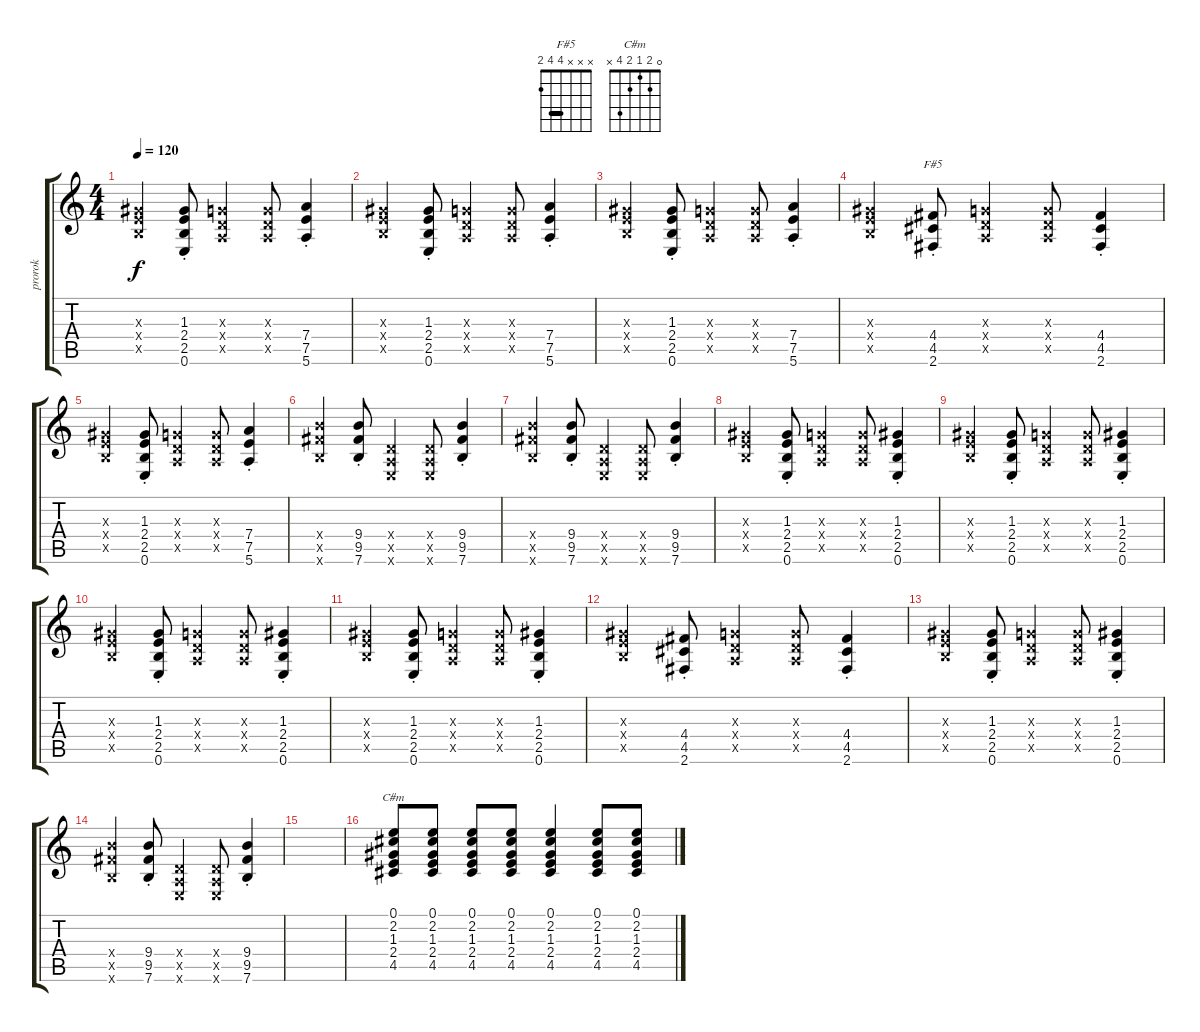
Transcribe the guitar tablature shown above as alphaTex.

\track ("prorok" "prorok") {instrument electricguitarmuted}
\staff {score tabs}
\tuning (E4 B3 G3 D3 A2 E2) {hide}
\chord ("F#5" x x x 4 4 2) {barre 4}
\chord ("C#m" 0 2 1 2 4 x)
\ts (4 4)
\tempo 120
\clef g2
\ks c
(1.3{x} 2.4{x} 2.5{x}).4{dy f} (1.3{st} 2.4{st} 2.5{st} 0.6{st}).8 (0.3{x} 0.4{x} 0.5{x}).4 (0.3{x} 0.4{x} 0.5{x}).8 (7.4{st} 7.5{st} 5.6{st}).4 |
(1.3{x} 2.4{x} 2.5{x}).4 (1.3{st} 2.4{st} 2.5{st} 0.6{st}).8 (0.3{x} 0.4{x} 0.5{x}).4 (0.3{x} 0.4{x} 0.5{x}).8 (7.4{st} 7.5{st} 5.6{st}).4 |
(1.3{x} 2.4{x} 2.5{x}).4 (1.3{st} 2.4{st} 2.5{st} 0.6{st}).8 (0.3{x} 0.4{x} 0.5{x}).4 (0.3{x} 0.4{x} 0.5{x}).8 (7.4{st} 7.5{st} 5.6{st}).4 |
(1.3{x} 2.4{x} 2.5{x}).4 (4.4{st} 4.5{st} 2.6{st}).8{ch "F#5"} (0.3{x} 0.4{x} 0.5{x}).4 (0.3{x} 0.4{x} 0.5{x}).8 (4.4{st} 4.5{st} 2.6{st}).4 |
(1.3{x} 2.4{x} 2.5{x}).4 (1.3{st} 2.4{st} 2.5{st} 0.6{st}).8 (0.3{x} 0.4{x} 0.5{x}).4 (0.3{x} 0.4{x} 0.5{x}).8 (7.4{st} 7.5{st} 5.6{st}).4 |
(9.4{x} 9.5{x} 7.6{x}).4 (9.4{st} 9.5{st} 7.6{st}).8 (0.4{x} 0.5{x} 0.6{x}).4 (0.4{x} 0.5{x} 0.6{x}).8 (9.4{st} 9.5{st} 7.6{st}).4 |
(9.4{x} 9.5{x} 7.6{x}).4 (9.4{st} 9.5{st} 7.6{st}).8 (0.4{x} 0.5{x} 0.6{x}).4 (0.4{x} 0.5{x} 0.6{x}).8 (9.4{st} 9.5{st} 7.6{st}).4 |
(1.3{x} 2.4{x} 2.5{x}).4 (1.3{st} 2.4{st} 2.5{st} 0.6{st}).8 (0.3{x} 0.4{x} 0.5{x}).4 (0.3{x} 0.4{x} 0.5{x}).8 (1.3{st} 2.4{st} 2.5{st} 0.6{st}).4 |
(1.3{x} 2.4{x} 2.5{x}).4 (1.3{st} 2.4{st} 2.5{st} 0.6{st}).8 (0.3{x} 0.4{x} 0.5{x}).4 (0.3{x} 0.4{x} 0.5{x}).8 (1.3{st} 2.4{st} 2.5{st} 0.6{st}).4 |
(1.3{x} 2.4{x} 2.5{x}).4 (1.3{st} 2.4{st} 2.5{st} 0.6{st}).8 (0.3{x} 0.4{x} 0.5{x}).4 (0.3{x} 0.4{x} 0.5{x}).8 (1.3{st} 2.4{st} 2.5{st} 0.6{st}).4 |
(1.3{x} 2.4{x} 2.5{x}).4 (1.3{st} 2.4{st} 2.5{st} 0.6{st}).8 (0.3{x} 0.4{x} 0.5{x}).4 (0.3{x} 0.4{x} 0.5{x}).8 (1.3{st} 2.4{st} 2.5{st} 0.6{st}).4 |
(1.3{x} 2.4{x} 2.5{x}).4 (4.4{st} 4.5{st} 2.6{st}).8 (0.3{x} 0.4{x} 0.5{x}).4 (0.3{x} 0.4{x} 0.5{x}).8 (4.4{st} 4.5{st} 2.6{st}).4 |
(1.3{x} 2.4{x} 2.5{x}).4 (1.3{st} 2.4{st} 2.5{st} 0.6{st}).8 (0.3{x} 0.4{x} 0.5{x}).4 (0.3{x} 0.4{x} 0.5{x}).8 (1.3{st} 2.4{st} 2.5{st} 0.6{st}).4 |
(9.4{x} 9.5{x} 7.6{x}).4 (9.4{st} 9.5{st} 7.6{st}).8 (0.4{x} 0.5{x} 0.6{x}).4 (0.4{x} 0.5{x} 0.6{x}).8 (9.4{st} 9.5{st} 7.6{st}).4 |
|
(0.1 2.2 1.3 2.4 4.5).8{ch "C#m"} (0.1 2.2 1.3 2.4 4.5).8 (0.1 2.2 1.3 2.4 4.5).8 (0.1 2.2 1.3 2.4 4.5).8 (0.1 2.2 1.3 2.4 4.5).4 (0.1 2.2 1.3 2.4 4.5).8 (0.1 2.2 1.3 2.4 4.5).8
